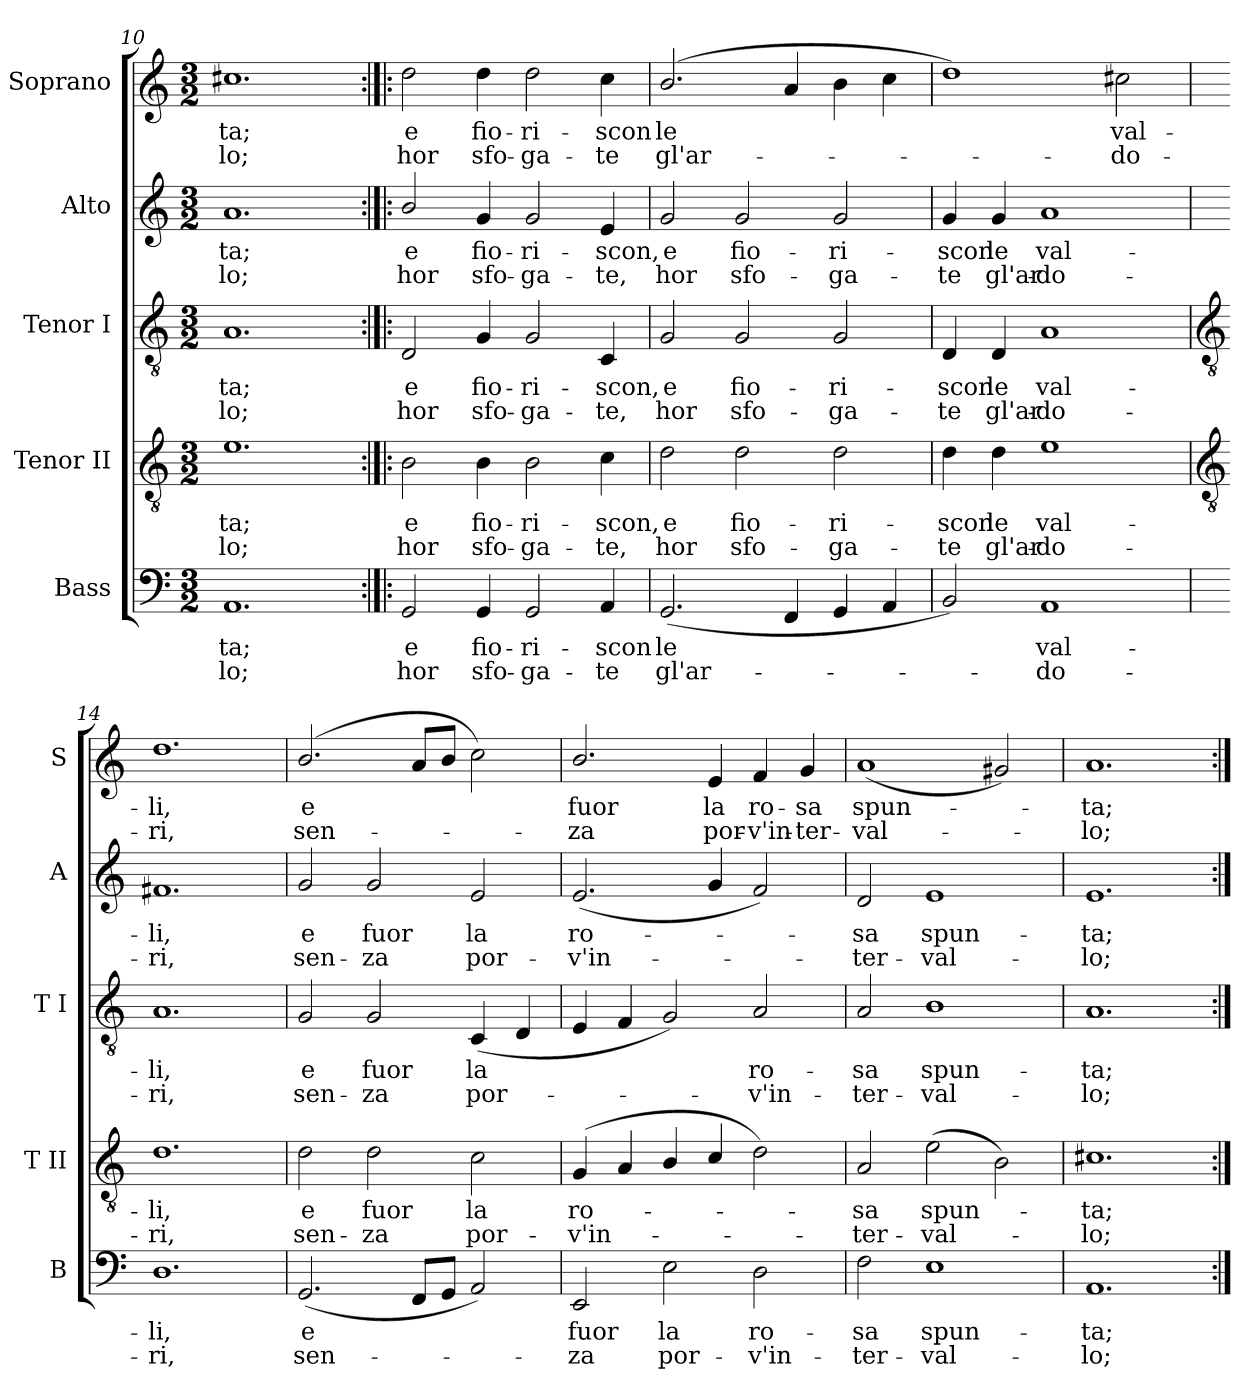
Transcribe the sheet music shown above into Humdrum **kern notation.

**kern	**text	**text	**kern	**text	**text	**kern	**text	**text	**kern	**text	**text	**kern	**text	**text
*part5	*part5	*part5	*part4	*part4	*part4	*part3	*part3	*part3	*part2	*part2	*part2	*part1	*part1	*part1
*staff5	*staff5	*staff5	*staff4	*staff4	*staff4	*staff3	*staff3	*staff3	*staff2	*staff2	*staff2	*staff1	*staff1	*staff1
*I"Bass	*	*	*I"Tenor II	*	*	*I"Tenor I	*	*	*I"Alto	*	*	*I"Soprano	*	*
*I'B	*	*	*I'T II	*	*	*I'T I	*	*	*I'A	*	*	*I'S	*	*
*clefF4	*	*	*clefGv2	*	*	*clefGv2	*	*	*clefG2	*	*	*clefG2	*	*
*k[]	*	*	*k[]	*	*	*k[]	*	*	*k[]	*	*	*k[]	*	*
*C:	*	*	*C:	*	*	*C:	*	*	*C:	*	*	*C:	*	*
*M3/2	*	*	*M3/2	*	*	*M3/2	*	*	*M3/2	*	*	*M3/2	*	*
=10	=10	=10	=10	=10	=10	=10	=10	=10	=10	=10	=10	=10	=10	=10
!	!LO:LY:b	!LO:LY:b	!	!LO:LY:b	!LO:LY:b	!	!LO:LY:b	!LO:LY:b	!	!LO:LY:b	!LO:LY:b	!	!LO:LY:b	!LO:LY:b
1.AA	ta;	lo;	1.e	ta;	lo;	1.A	ta;	lo;	1.a	ta;	lo;	1.cc#X	ta;	lo;
=11:|!|:	=11:|!|:	=11:|!|:	=11:|!|:	=11:|!|:	=11:|!|:	=11:|!|:	=11:|!|:	=11:|!|:	=11:|!|:	=11:|!|:	=11:|!|:	=11:|!|:	=11:|!|:	=11:|!|:
!	!LO:LY:b	!LO:LY:b	!	!LO:LY:b	!LO:LY:b	!	!LO:LY:b	!LO:LY:b	!	!LO:LY:b	!LO:LY:b	!	!LO:LY:b	!LO:LY:b
2GG	e	hor	2B	e	hor	2D	e	hor	2b/	e	hor	2dd	e	hor
!	!LO:LY:b	!LO:LY:b	!	!LO:LY:b	!LO:LY:b	!	!LO:LY:b	!LO:LY:b	!	!LO:LY:b	!LO:LY:b	!	!LO:LY:b	!LO:LY:b
4GG	fio-	-sfo-	4B	fio-	-sfo-	4G	fio-	-sfo-	4g	fio-	-sfo-	4dd	fio-	-sfo-
!	!LO:LY:b	!LO:LY:b	!	!LO:LY:b	!LO:LY:b	!	!LO:LY:b	!LO:LY:b	!	!LO:LY:b	!LO:LY:b	!	!LO:LY:b	!LO:LY:b
2GG	-ri-	-ga-	2B	-ri-	-ga-	2G	-ri-	-ga-	2g	-ri-	-ga-	2dd	-ri-	-ga-
!	!LO:LY:b	!LO:LY:b	!	!LO:LY:b	!LO:LY:b	!	!LO:LY:b	!LO:LY:b	!	!LO:LY:b	!LO:LY:b	!	!LO:LY:b	!LO:LY:b
4AA	-scon	te	4c	-scon,	te,	4C	-scon,	te,	4e	-scon,	te,	4cc	-scon	te
=12	=12	=12	=12	=12	=12	=12	=12	=12	=12	=12	=12	=12	=12	=12
!	!LO:LY:b	!LO:LY:b	!	!LO:LY:b	!LO:LY:b	!	!LO:LY:b	!LO:LY:b	!	!LO:LY:b	!LO:LY:b	!	!LO:LY:b	!LO:LY:b
(<2.GG	le	gl'ar-	2d	e	hor	2G	e	hor	2g	e	hor	(>2.b/	le	gl'ar-
!	!	!	!	!LO:LY:b	!LO:LY:b	!	!LO:LY:b	!LO:LY:b	!	!LO:LY:b	!LO:LY:b	!	!	!
.	.	.	2d	fio-	-sfo-	2G	fio-	-sfo-	2g	fio-	-sfo-	.	.	.
4FF	.	.	.	.	.	.	.	.	.	.	.	4a/	.	.
!	!	!	!	!LO:LY:b	!LO:LY:b	!	!LO:LY:b	!LO:LY:b	!	!LO:LY:b	!LO:LY:b	!	!	!
4GG	.	.	2d	-ri-	-ga-	2G	-ri-	-ga-	2g	-ri-	-ga-	4b	.	.
4AA	.	.	.	.	.	.	.	.	.	.	.	4cc	.	.
=13	=13	=13	=13	=13	=13	=13	=13	=13	=13	=13	=13	=13	=13	=13
!	!	!	!	!LO:LY:b	!LO:LY:b	!	!LO:LY:b	!LO:LY:b	!	!LO:LY:b	!LO:LY:b	!	!	!
2BB)	.	.	4d	-scon	te	4D	-scon	te	4g	-scon	te	1dd)	.	.
!	!	!	!	!LO:LY:b	!LO:LY:b	!	!LO:LY:b	!LO:LY:b	!	!LO:LY:b	!LO:LY:b	!	!	!
.	.	.	4d	le	gl'ar-	4D	le	gl'ar-	4g	le	gl'ar-	.	.	.
!	!LO:LY:b	!LO:LY:b	!	!LO:LY:b	!LO:LY:b	!	!LO:LY:b	!LO:LY:b	!	!LO:LY:b	!LO:LY:b	!	!	!
1AA	val-	-do-	1e	-val-	-do-	1A	-val-	-do-	1a	-val-	-do-	.	.	.
!	!	!	!	!	!	!	!	!	!	!	!	!	!LO:LY:b	!LO:LY:b
.	.	.	.	.	.	.	.	.	.	.	.	2cc#X	val-	-do-
!!LO:LB:g=z
=14	=14	=14	=14	=14	=14	=14	=14	=14	=14	=14	=14	=14	=14	=14
*	*	*	*clefGv2	*	*	*clefGv2	*	*	*	*	*	*	*	*
!	!LO:LY:b	!LO:LY:b	!	!LO:LY:b	!LO:LY:b	!	!LO:LY:b	!LO:LY:b	!	!LO:LY:b	!LO:LY:b	!	!LO:LY:b	!LO:LY:b
1.D	-li,	ri,	1.d	-li,	ri,	1.A	-li,	ri,	1.f#X	-li,	ri,	1.dd	-li,	ri,
=15	=15	=15	=15	=15	=15	=15	=15	=15	=15	=15	=15	=15	=15	=15
!	!LO:LY:b	!LO:LY:b	!	!LO:LY:b	!LO:LY:b	!	!LO:LY:b	!LO:LY:b	!	!LO:LY:b	!LO:LY:b	!	!LO:LY:b	!LO:LY:b
(<2.GG	e	sen-	2d	e	sen-	2G	e	sen-	2g	e	sen-	(<2.b/	e	sen-
!	!	!	!	!LO:LY:b	!LO:LY:b	!	!LO:LY:b	!LO:LY:b	!	!LO:LY:b	!LO:LY:b	!	!	!
.	.	.	2d	-fuor	za	2G	-fuor	za	2g	-fuor	za	.	.	.
8FFL	.	.	.	.	.	.	.	.	.	.	.	8a/L	.	.
8GGJ	.	.	.	.	.	.	.	.	.	.	.	8b\J	.	.
!	!	!	!	!LO:LY:b	!LO:LY:b	!	!LO:LY:b	!LO:LY:b	!	!LO:LY:b	!LO:LY:b	!	!	!
2AA)	.	.	2c	la	por-	(<4C	la	por-	2e	la	por-	2cc)	.	.
.	.	.	.	.	.	4D	.	.	.	.	.	.	.	.
=16	=16	=16	=16	=16	=16	=16	=16	=16	=16	=16	=16	=16	=16	=16
!	!LO:LY:b	!LO:LY:b	!	!LO:LY:b	!LO:LY:b	!	!	!	!	!LO:LY:b	!LO:LY:b	!	!LO:LY:b	!LO:LY:b
2EE	fuor	za	(<4G/	-ro-	v'in-	4E	.	.	(<2.e	-ro-	v'in-	2.b/	fuor	za
.	.	.	4A/	.	.	4F	.	.	.	.	.	.	.	.
!	!LO:LY:b	!LO:LY:b	!	!	!	!	!	!	!	!	!	!	!	!
2E	la	por-	4B/	.	.	2G)	.	.	.	.	.	.	.	.
!	!	!	!	!	!	!	!	!	!	!	!	!	!LO:LY:b	!LO:LY:b
.	.	.	4c/	.	.	.	.	.	4g	.	.	4e	la	por-
!	!LO:LY:b	!LO:LY:b	!	!	!	!	!LO:LY:b	!LO:LY:b	!	!	!	!	!LO:LY:b	!LO:LY:b
2D	-ro-	-v'in-	2d)	.	.	2A	ro-	-v'in-	2f)	.	.	4f	-ro-	-v'in-
!	!	!	!	!	!	!	!	!	!	!	!	!	!LO:LY:b	!LO:LY:b
.	.	.	.	.	.	.	.	.	.	.	.	4g	-sa	ter-
=17	=17	=17	=17	=17	=17	=17	=17	=17	=17	=17	=17	=17	=17	=17
!	!LO:LY:b	!LO:LY:b	!	!LO:LY:b	!LO:LY:b	!	!LO:LY:b	!LO:LY:b	!	!LO:LY:b	!LO:LY:b	!	!LO:LY:b	!LO:LY:b
2F	-sa	ter-	2A	sa	ter-	2A	-sa	ter-	2d	sa	ter-	(<1a	-spun-	val-
!	!LO:LY:b	!LO:LY:b	!	!LO:LY:b	!LO:LY:b	!	!LO:LY:b	!LO:LY:b	!	!LO:LY:b	!LO:LY:b	!	!	!
1E	-spun-	-val-	(>2e	-spun-	val-	1B	-spun-	-val-	1e	-spun-	-val-	.	.	.
.	.	.	2B)	.	.	.	.	.	.	.	.	2g#X)	.	.
=18	=18	=18	=18	=18	=18	=18	=18	=18	=18	=18	=18	=18	=18	=18
!	!LO:LY:b	!LO:LY:b	!	!LO:LY:b	!LO:LY:b	!	!LO:LY:b	!LO:LY:b	!	!LO:LY:b	!LO:LY:b	!	!LO:LY:b	!LO:LY:b
1.AA	-ta;	lo;	1.c#X	ta;	lo;	1.A	-ta;	lo;	1.e	-ta;	lo;	1.a	ta;	lo;
=:|!	=:|!	=:|!	=:|!	=:|!	=:|!	=:|!	=:|!	=:|!	=:|!	=:|!	=:|!	=:|!	=:|!	=:|!
*-	*-	*-	*-	*-	*-	*-	*-	*-	*-	*-	*-	*-	*-	*-
